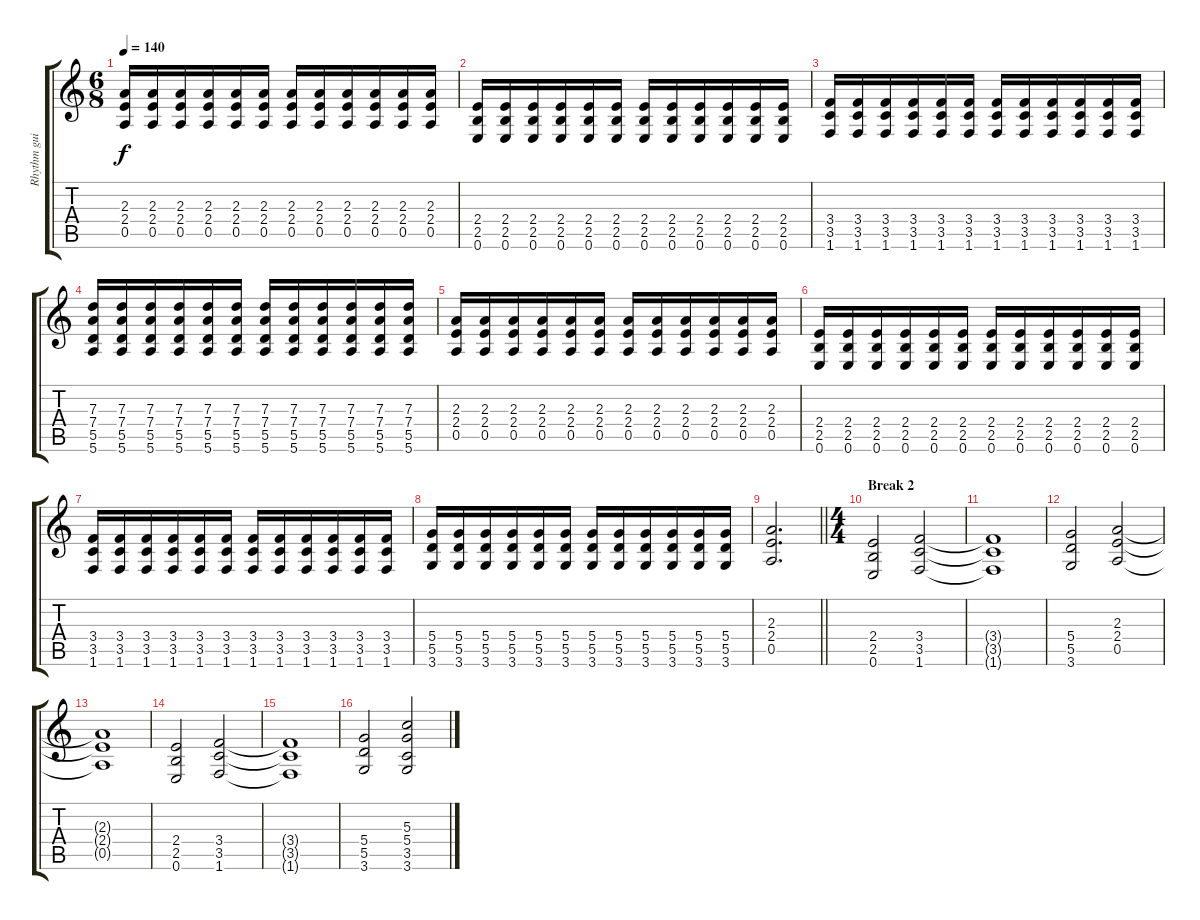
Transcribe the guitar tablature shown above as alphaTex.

\track ("Rhythm guitar" "Rhythm gui") {instrument distortionguitar}
\staff {score tabs}
\tuning (E4 B3 G3 D3 A2 E2) {hide}
\ts (6 8)
\tempo 140
\clef g2
\ks c
(2.3 2.4 0.5).16{dy f} (2.3 2.4 0.5).16 (2.3 2.4 0.5).16 (2.3 2.4 0.5).16 (2.3 2.4 0.5).16 (2.3 2.4 0.5).16 (2.3 2.4 0.5).16 (2.3 2.4 0.5).16 (2.3 2.4 0.5).16 (2.3 2.4 0.5).16 (2.3 2.4 0.5).16 (2.3 2.4 0.5).16 |
(2.4 2.5 0.6).16 (2.4 2.5 0.6).16 (2.4 2.5 0.6).16 (2.4 2.5 0.6).16 (2.4 2.5 0.6).16 (2.4 2.5 0.6).16 (2.4 2.5 0.6).16 (2.4 2.5 0.6).16 (2.4 2.5 0.6).16 (2.4 2.5 0.6).16 (2.4 2.5 0.6).16 (2.4 2.5 0.6).16 |
(3.4 3.5 1.6).16 (3.4 3.5 1.6).16 (3.4 3.5 1.6).16 (3.4 3.5 1.6).16 (3.4 3.5 1.6).16 (3.4 3.5 1.6).16 (3.4 3.5 1.6).16 (3.4 3.5 1.6).16 (3.4 3.5 1.6).16 (3.4 3.5 1.6).16 (3.4 3.5 1.6).16 (3.4 3.5 1.6).16 |
(7.3 7.4 5.5 5.6).16 (7.3 7.4 5.5 5.6).16 (7.3 7.4 5.5 5.6).16 (7.3 7.4 5.5 5.6).16 (7.3 7.4 5.5 5.6).16 (7.3 7.4 5.5 5.6).16 (7.3 7.4 5.5 5.6).16 (7.3 7.4 5.5 5.6).16 (7.3 7.4 5.5 5.6).16 (7.3 7.4 5.5 5.6).16 (7.3 7.4 5.5 5.6).16 (7.3 7.4 5.5 5.6).16 |
(2.3 2.4 0.5).16 (2.3 2.4 0.5).16 (2.3 2.4 0.5).16 (2.3 2.4 0.5).16 (2.3 2.4 0.5).16 (2.3 2.4 0.5).16 (2.3 2.4 0.5).16 (2.3 2.4 0.5).16 (2.3 2.4 0.5).16 (2.3 2.4 0.5).16 (2.3 2.4 0.5).16 (2.3 2.4 0.5).16 |
(2.4 2.5 0.6).16 (2.4 2.5 0.6).16 (2.4 2.5 0.6).16 (2.4 2.5 0.6).16 (2.4 2.5 0.6).16 (2.4 2.5 0.6).16 (2.4 2.5 0.6).16 (2.4 2.5 0.6).16 (2.4 2.5 0.6).16 (2.4 2.5 0.6).16 (2.4 2.5 0.6).16 (2.4 2.5 0.6).16 |
(3.4 3.5 1.6).16 (3.4 3.5 1.6).16 (3.4 3.5 1.6).16 (3.4 3.5 1.6).16 (3.4 3.5 1.6).16 (3.4 3.5 1.6).16 (3.4 3.5 1.6).16 (3.4 3.5 1.6).16 (3.4 3.5 1.6).16 (3.4 3.5 1.6).16 (3.4 3.5 1.6).16 (3.4 3.5 1.6).16 |
(5.4 5.5 3.6).16 (5.4 5.5 3.6).16 (5.4 5.5 3.6).16 (5.4 5.5 3.6).16 (5.4 5.5 3.6).16 (5.4 5.5 3.6).16 (5.4 5.5 3.6).16 (5.4 5.5 3.6).16 (5.4 5.5 3.6).16 (5.4 5.5 3.6).16 (5.4 5.5 3.6).16 (5.4 5.5 3.6).16 |
\barLineRight lightlight
(2.3 2.4 0.5).2{d} |
\ts (4 4)
\section ("" "Break 2")
(2.4 2.5 0.6).2 (3.4 3.5 1.6).2 |
(3.4{t} 3.5{t} 1.6{t}).1 |
(5.4 5.5 3.6).2 (2.3 2.4 0.5).2 |
(2.3{t} 2.4{t} 0.5{t}).1 |
(2.4 2.5 0.6).2 (3.4 3.5 1.6).2 |
(3.4{t} 3.5{t} 1.6{t}).1 |
(5.4 5.5 3.6).2 (5.3 5.4 3.5 3.6).2
